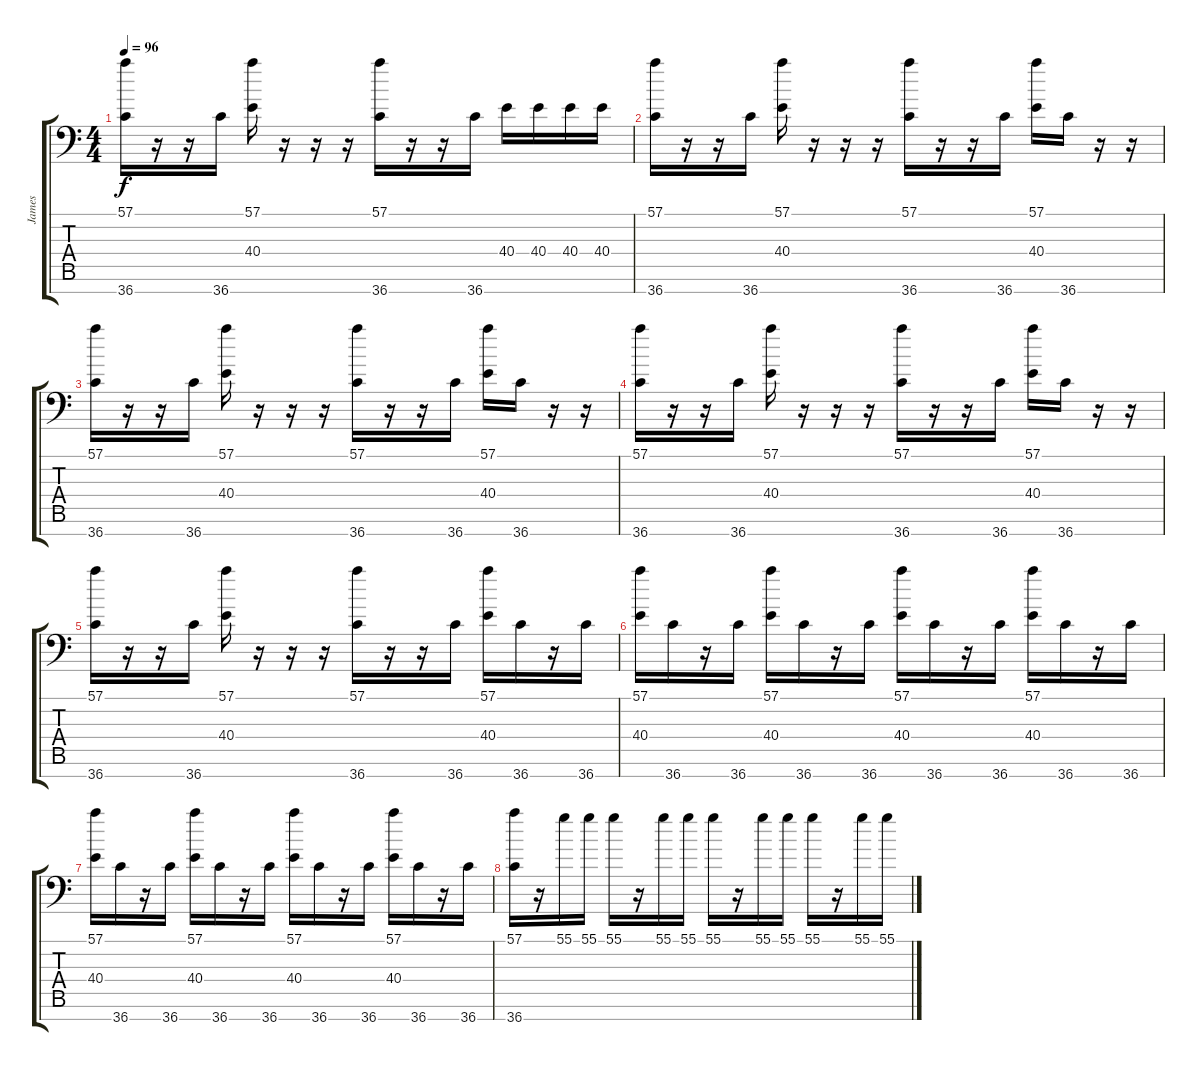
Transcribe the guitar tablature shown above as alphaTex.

\track ("James" "James") {instrument acousticgrandpiano}
\staff {score tabs}
\tuning (C-1 C-1 C-1 C-1 C-1 C-1 C-1) {hide}
\ts (4 4)
\tempo 96
\clef f4
\ks c
(57.1 36.7).16{dy f} r.16 r.16 36.7.16 (57.1 40.4).16 r.16 r.16 r.16 (57.1 36.7).16 r.16 r.16 36.7.16 40.4.16 40.4.16 40.4.16 40.4.16 |
(57.1 36.7).16 r.16 r.16 36.7.16 (57.1 40.4).16 r.16 r.16 r.16 (57.1 36.7).16 r.16 r.16 36.7.16 (57.1 40.4).16 36.7.16 r.16 r.16 |
(57.1 36.7).16 r.16 r.16 36.7.16 (57.1 40.4).16 r.16 r.16 r.16 (57.1 36.7).16 r.16 r.16 36.7.16 (57.1 40.4).16 36.7.16 r.16 r.16 |
(57.1 36.7).16 r.16 r.16 36.7.16 (57.1 40.4).16 r.16 r.16 r.16 (57.1 36.7).16 r.16 r.16 36.7.16 (57.1 40.4).16 36.7.16 r.16 r.16 |
(57.1 36.7).16 r.16 r.16 36.7.16 (57.1 40.4).16 r.16 r.16 r.16 (57.1 36.7).16 r.16 r.16 36.7.16 (57.1 40.4).16 36.7.16 r.16 36.7.16 |
(57.1 40.4).16 36.7.16 r.16 36.7.16 (57.1 40.4).16 36.7.16 r.16 36.7.16 (57.1 40.4).16 36.7.16 r.16 36.7.16 (57.1 40.4).16 36.7.16 r.16 36.7.16 |
(57.1 40.4).16 36.7.16 r.16 36.7.16 (57.1 40.4).16 36.7.16 r.16 36.7.16 (57.1 40.4).16 36.7.16 r.16 36.7.16 (57.1 40.4).16 36.7.16 r.16 36.7.16 |
(57.1 36.7).16 r.16 55.1.16 55.1.16 55.1.16 r.16 55.1.16 55.1.16 55.1.16 r.16 55.1.16 55.1.16 55.1.16 r.16 55.1.16 55.1.16
